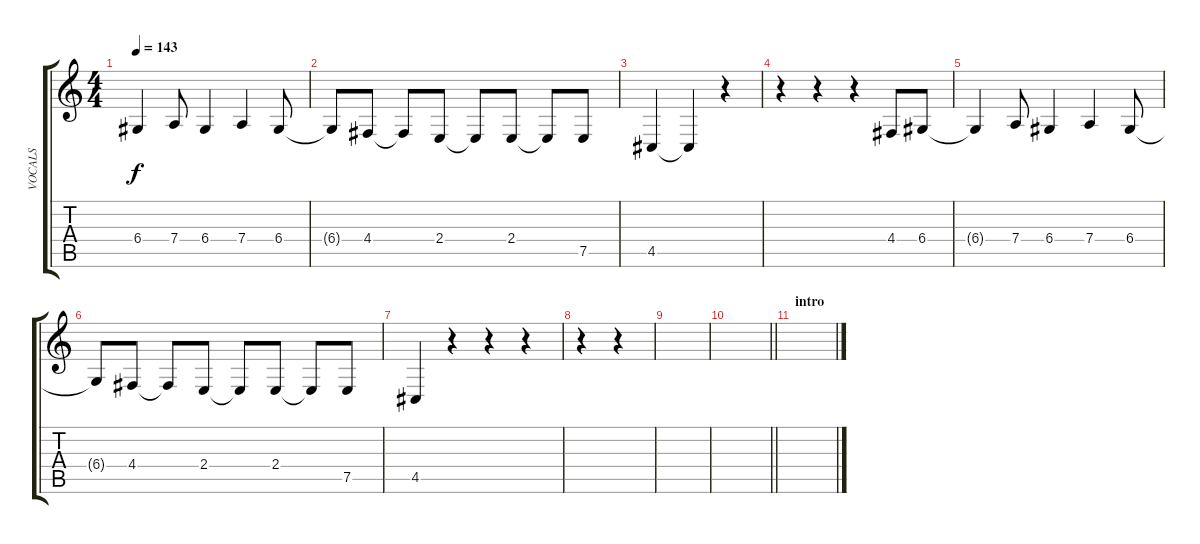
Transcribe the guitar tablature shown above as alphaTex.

\track ("VOCALS" "VOCALS") {instrument oboe}
\staff {score tabs}
\tuning (E4 B3 G3 D3 A2 E2) {hide}
\ts (4 4)
\tempo 143
\clef g2
\ks c
6.4{t}.4{dy f} 7.4.8 6.4.4 7.4.4 6.4.8 |
6.4{t}.8 4.4.8 4.4{t}.8 2.4.8 2.4{t}.8 2.4.8 2.4{t}.8 7.5.8 |
4.5.4 4.5{t}.4 r.4 |
r.4 r.4 r.4 4.4.8 6.4.8 |
6.4{t}.4 7.4.8 6.4.4 7.4.4 6.4.8 |
6.4{t}.8 4.4.8 4.4{t}.8 2.4.8 2.4{t}.8 2.4.8 2.4{t}.8 7.5.8 |
4.5.4 r.4 r.4 r.4 |
r.4 r.4 |
|
\barLineRight lightlight
|
\section ("" "intro")
